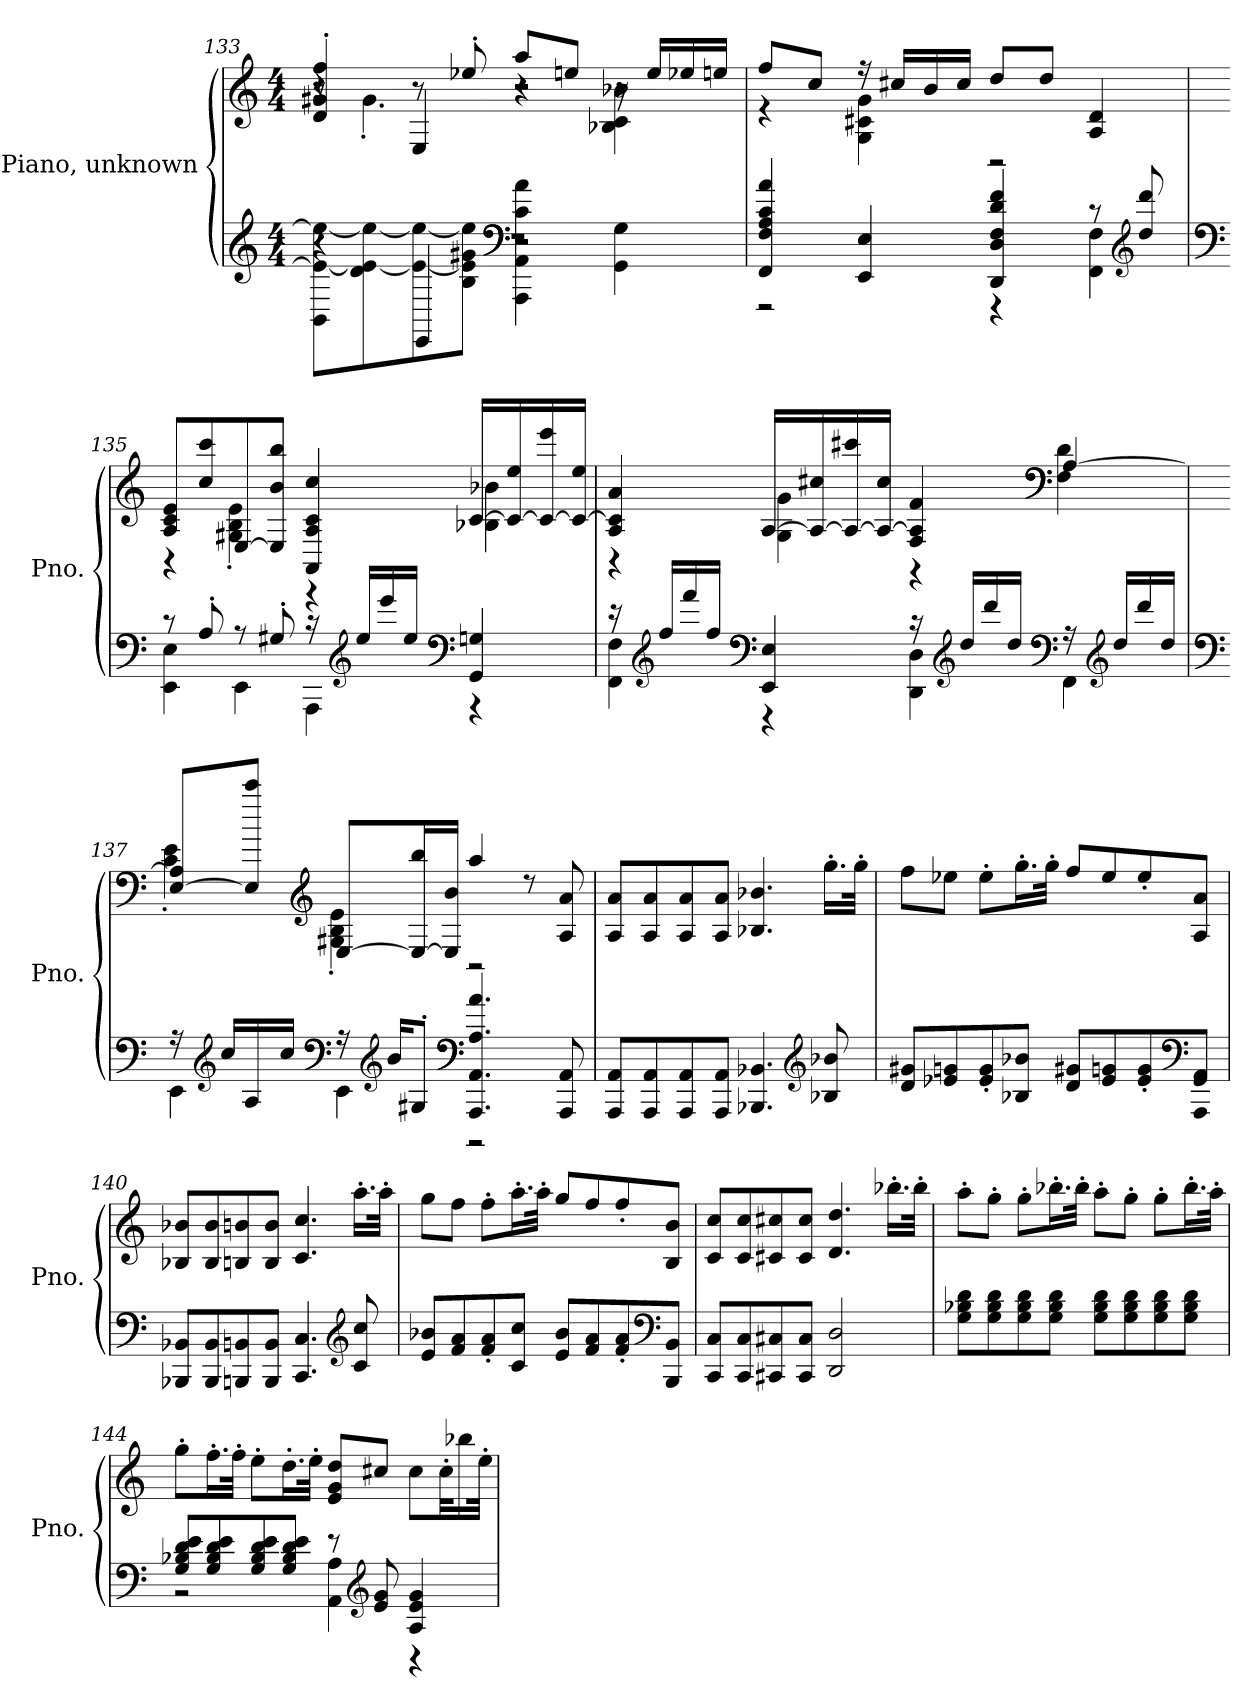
**kern	**kern
*part1	*part1
*staff2	*staff1
*I"Piano, unknown	*
*I'Pno.	*
*clefG2	*clefG2
*k[]	*k[]
*M4/4	*M4/4
=133	=133
*^	*^
*	*^	*	*^
1r	8BB\ 8e\_ 8ee\_L	4r	4d/' 4g#X/' 4ff/'	8r	4r
.	8d\ 8e\_ 8ee\_	.	.	4.g#'\	.
.	8e\_ 8ee\_	4EE/	8r	.	4E/
.	8B\ 8e\] 8g#X\ 8ee\]J	.	8ee-X'/	.	.
*clefF4	*	*	*	*	*
.	4AAA\ 4AA\ 4c\ 4a\	2r	8aa/L	4r	2r
.	.	.	8een/J	.	.
.	4GG\ 4G\	.	16r	4B-X\ 4c\ 4b-X\	.
.	.	.	16ee/LL	.	.
.	.	.	16ee-X/	.	.
.	.	.	16een/JJ	.	.
*	*v	*v	*	*	*
*	*	*	*v	*v
!!LO:LB:g=z
=134	=134	=134	=134
4FF/ 4F/ 4A/ 4c/ 4a/	2r	8ff/L	4r
.	.	8cc/J	.
4EE/ 4E/	.	16r	4G\ 4c#X\ 4g\
.	.	16cc#X/LL	.
.	.	16b/	.
.	.	16cc#/JJ	.
4DD/ 4D/ 4F/ 4d/ 4f/	4r	8dd/L	2r
.	.	8dd/J	.
8r	4FF\ 4F\	4A/ 4d/	.
*clefG2	*	*	*
8dd/ 8ddd/	.	.	.
=135	=135	=135	=135
*clefF4	*	*	*
8r	4EE\ 4E\	8A/ 8c/ 8e/L	4r
8A'/	.	8cc/ 8ccc/	.
8r	4EE\	[8E/	4G#X\' 4B\' 4e\'
8G#X'/	.	8E/] 8b/ 8bb/J	.
16r	4AAA\	4AA/ 4A/ 4c/ 4cc/	4r
*clefG2	*	*	*
16ee/LL	.	.	.
16eee/	.	.	.
16ee/JJ	.	.	.
*clefF4	*	*	*
4GG/ 4Gn/	4r	[16c/LL	4B-X\ 4b-X\
.	.	16c/_ 16ee/	.
.	.	16c/_ 16eee/	.
.	.	16c/_ 16ee/JJ	.
!!LO:LB:g=z	!!
=136	=136	=136	=136
16r	4FF\ 4F\	4A/ 4c/] 4a/	4r
*clefG2	*	*	*
16ff/LL	.	.	.
16fff/	.	.	.
16ff/JJ	.	.	.
*clefF4	*	*	*
4EE/ 4E/	4r	[16A/LL	4G\ 4g\
.	.	16A/_ 16cc#X/	.
.	.	16A/_ 16ccc#X/	.
.	.	16A/_ 16cc#/JJ	.
16r	4DD\ 4D\	4F/ 4A/] 4f/	4r
*clefG2	*	*	*
16dd/LL	.	.	.
16ddd/	.	.	.
16dd/JJ	.	.	.
*clefF4	*	*clefF4	*
16r	4FF\	[4A/	4F\ 4d\
*clefG2	*	*	*
16dd/LL	.	.	.
16ddd/	.	.	.
16dd/JJ	.	.	.
!!LO:PB:g=z	!!
=137	=137	=137	=137
*clefF4	*	*	*
16r	4EE\	[8E/ 8A/]L	4c\' 4e\'
*clefG2	*	*	*
16cc/LL	.	.	.
16A/	.	8E/] 8ccc/J	.
16cc/JJ	.	.	.
*clefF4	*	*clefG2	*
16r	4EE\	[8E/L	4G#X\' 4B\' 4e\'
*clefG2	*	*	*
16b/KL	.	.	.
8G#X'/J	.	16E/_ 16bb/L	.
.	.	16E/] 16b/JJ	.
*clefF4	*	*	*
4.AAA/ 4.AA/ 4.A/ 4.a/	2r	4aa/	2r
.	.	8r	.
8AAA/ 8AA/	.	8A/ 8a/	.
*v	*v	*	*
*	*v	*v
=138	=138
8AAA/ 8AA/L	8A/ 8a/L
8AAA/ 8AA/	8A/ 8a/
8AAA/ 8AA/	8A/ 8a/
8AAA/ 8AA/J	8A/ 8a/J
4.BBB-X/ 4.BB-X/	4.B-X/ 4.b-X/
*clefG2	*
8B-X/ 8b-X/	16.gg'\LL
.	32gg'\JJk
!!LO:LB:g=z
=139	=139
8d/ 8g#X/L	8ff\L
8e-X/ 8gn/	8ee-X\J
8e-/' 8g/'	8ee-'\L
8B-X/ 8b-X/J	16.gg'\L
.	32gg'\JJk
8d/ 8g#X/L	8ff/L
8e-/ 8gn/	8ee-/
8e-/' 8g/'	8ee-'/
*clefF4	*
8AAAAA/ 8AAA/ 8AA/J	8A/ 8a/J
=140	=140
8BBB-X/ 8BB-X/L	8B-X/ 8b-X/L
8BBB-/ 8BB-/	8B-/ 8b-/
8BBBn/ 8BBn/	8Bn/ 8bn/
8BBB/ 8BB/J	8B/ 8b/J
4.CC/ 4.C/	4.c/ 4.cc/
*clefG2	*
8c/ 8cc/	16.aa'\LL
.	32aa'\JJk
=141	=141
8e/ 8b-X/L	8gg\L
8f/ 8a/	8ff\J
8f/' 8a/'	8ff'\L
8c/ 8cc/J	16.aa'\L
.	32aa'\JJk
8e/ 8b-/L	8gg/L
8f/ 8a/	8ff/
8f/' 8a/'	8ff'/
*clefF4	*
8BBB/ 8BB/J	8B/ 8b/J
!!LO:LB:g=z
=142	=142
8CC/ 8C/L	8c/ 8cc/L
8CC/ 8C/	8c/ 8cc/
8CC#X/ 8C#X/	8c#X/ 8cc#X/
8CC#/ 8C#/J	8c#/ 8cc#/J
2DD/ 2D/	4.d/ 4.dd/
.	16.bb-X'\LL
.	32bb-'\JJk
=143	=143
8G\ 8B-X\ 8d\L	8aa'\L
8G\ 8B-\ 8d\	8gg'\J
8G\ 8B-\ 8d\	8gg'\L
8G\ 8B-\ 8d\J	16.bb-X'\L
.	32bb-'\JJk
8G\ 8B-\ 8d\L	8aa'\L
8G\ 8B-\ 8d\	8gg'\J
8G\ 8B-\ 8d\	8gg'\L
8G\ 8B-\ 8d\J	16.bb-'\L
.	32aa'\JJk
=144	=144
*^	*
8G/ 8B-X/ 8d/ 8e/L	2r	8gg'\L
8G/ 8B-/ 8d/ 8e/	.	16.ff'\L
.	.	32ff'\JJk
8G/ 8B-/ 8d/ 8e/	.	8ee'\L
8G/ 8B-/ 8d/ 8e/J	.	16.dd'\L
.	.	32ee'\JJk
8r	4AA\ 4A\	8e/ 8g/ 8dd/L
*clefG2	*	*
8e/ 8g/	.	8cc#X/J
4A/ 4e/ 4g/	4r	8cc#\L
.	.	32cc#'\KL
.	.	16bb-X\
.	.	32ee'\JJk
*v	*v	*
=	=
*-	*-
